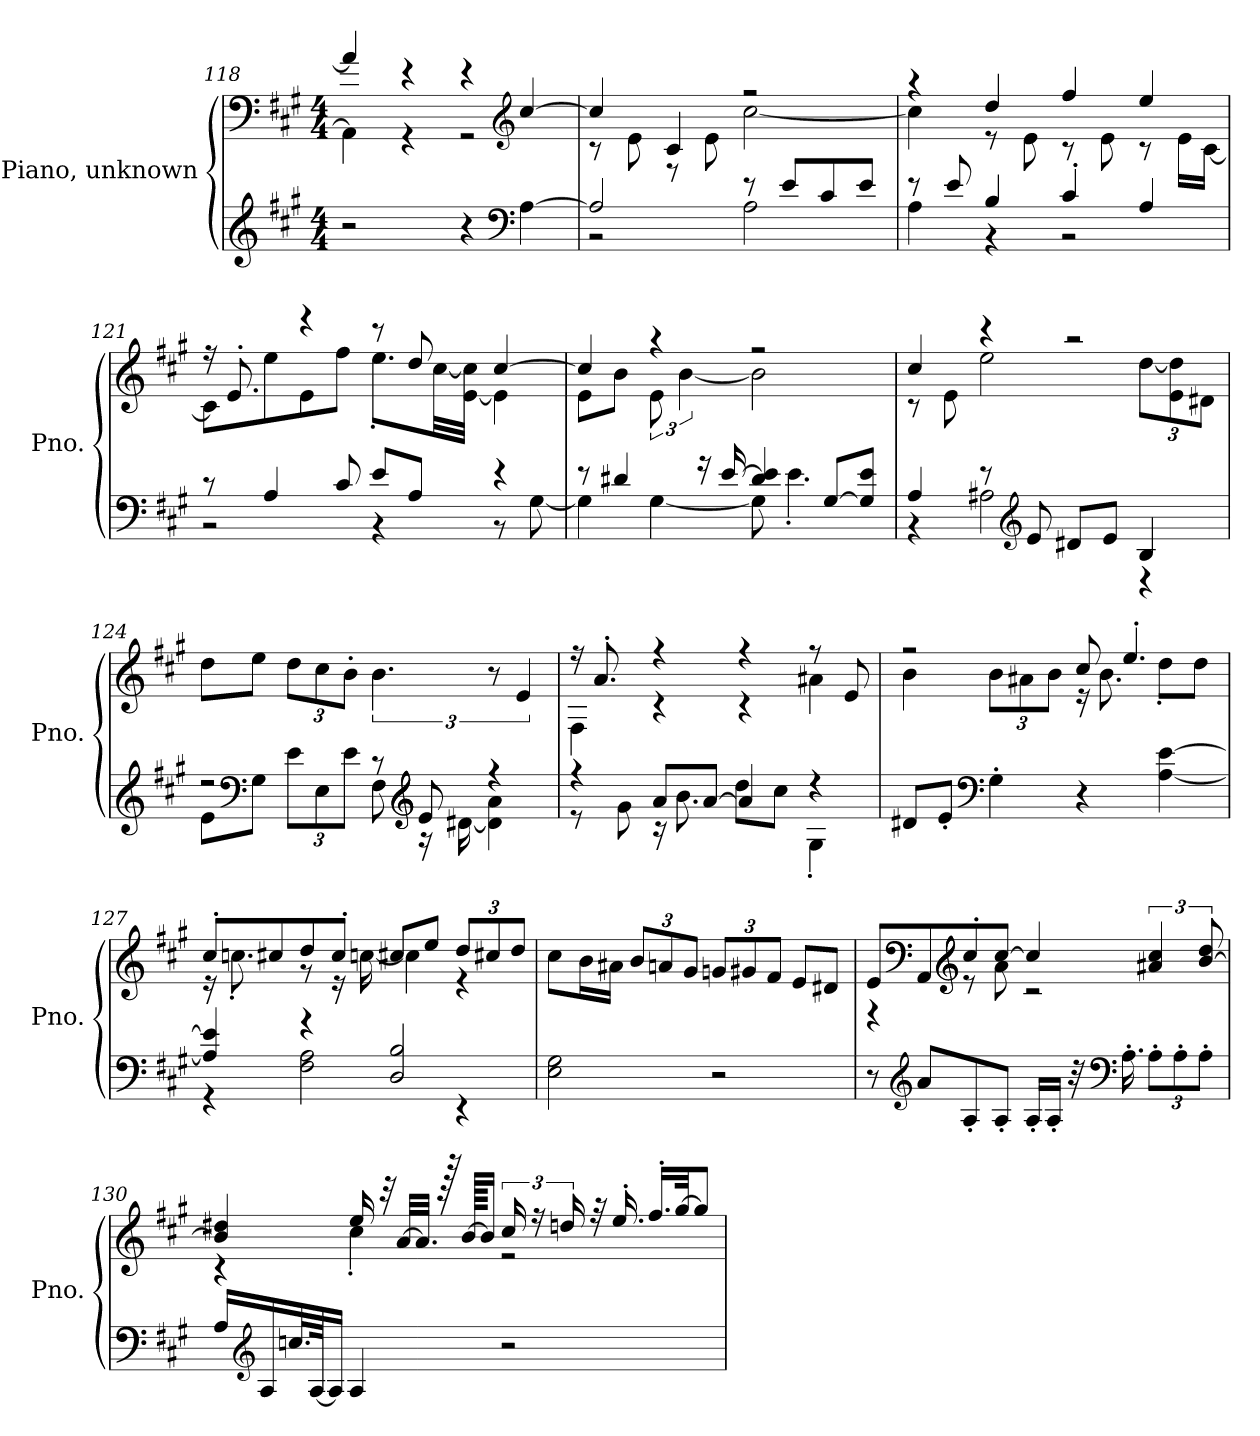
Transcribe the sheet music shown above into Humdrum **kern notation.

**kern	**kern
*part1	*part1
*staff2	*staff1
*I"Piano, unknown	*
*I'Pno.	*
*clefG2	*clefF4
*k[f#c#g#]	*k[f#c#g#]
*M4/4	*M4/4
=118	=118
*	*^
2r	4a/]	4AA\]
.	4r	4r
4r	4r	2r
*clefF4	*clefG2	*
[4A\	[4cc#/	.
=119	=119	=119
*^	*	*
2A/]	2r	4cc#/]	8r
.	.	.	8e\
.	.	4c#/	8r
.	.	.	8e\
8r	2A\	2r	[2cc#\
8e/L	.	.	.
8c#/	.	.	.
8e/J	.	.	.
!!LO:PB:g=z	!!
=120	=120	=120	=120
8r	4A\	4r	4cc#\]
8e/	.	.	.
4B/	4r	4dd/	8r
.	.	.	8e\
4c#'/	2r	4ff#/	8r
.	.	.	8e\
4A/	.	4ee/	8r
.	.	.	16e\LL
.	.	.	[16c#\JJ
=121	=121	=121	=121
8r	2r	16r	8c#\L]
.	.	8.e'/	.
4A/	.	.	8ee\
.	.	4r	8e\
8c#/	.	.	8ff#\J
8e/L	4r	8r	8.ee'\L
8A/J	.	8dd/	.
.	.	.	[32cc#\LL
.	.	.	[32e\ 32cc#\]JJJ
4r	8r	[4cc#/	4e\]
.	[8G#\	.	.
=122	=122	=122	=122
8r	4G#\]	4cc#/]	8e\L
4d#X/	.	.	8b\J
.	[4G#\	4r	12e\
.	.	.	[6b\
16r	.	.	.
[16e/	.	.	.
4d#/ 4e/]	8G#\]	2r	2b\]
.	4.e'\	.	.
[8G#/L	.	.	.
8G#/] 8e/J	.	.	.
!!LO:LB:g=z	!!
=123	=123	=123	=123
4A/	4r	4cc#/	8r
.	.	.	8e\
8r	2A#X\	4r	2ee\
*clefG2	*	*	*
8e/	.	.	.
8d#X/L	.	2r	.
8e/J	.	.	.
*	*	*	*Xbrackettup
4B/	4r	.	[12dd\L
.	.	.	12e\ 12dd\]
.	.	.	12d#X\J
*	*	*v	*v
=124	=124	=124
2r	8e\L	8dd\L
*clefF4	*	*
.	8G#\J	8ee\J
*	*Xbrackettup	*
.	12e\L	12dd\L
.	12E\	12cc#\
.	12e\J	12b'\J
*	*	*brackettup
8r	8F#\	6.b\
*clefG2	*	*
8e/	16r	.
.	[16d#X\	.
4r	4d#\] 4a\	12r
.	.	6e/
=125	=125	=125
*	*	*^
4r	8r	16r	4F#\
.	.	8.a'/	.
.	8g#\	.	.
8a/L	16r	4r	4r
.	8.b\	.	.
[8a/J	.	.	.
4a/]	8dd\L	4r	4r
.	8cc#\J	.	.
4r	4G#'\	8r	4a#X\
.	.	8e/	.
*v	*v	*	*
!!LO:LB:g=z	!!
=126	=126	=126
8d#X/L	2r	4b\
8e'/J	.	.
*clefF4	*	*
*	*	*Xbrackettup
4G#'\	.	12b\L
.	.	12a#X\
.	.	12b\J
4r	8cc#/	16r
.	.	8.b\
.	4.ee'/	.
[4A\ [4e\	.	8dd'\L
.	.	8dd\J
=127	=127	=127
*^	*	*
4A/] 4e/]	4r	8cc#'/L	16r
.	.	.	8.ccn'\
.	.	8cc#X/	.
4r	2F#\ 2A\	8dd/	8r
.	.	8cc#'/J	16r
.	.	.	[16ccn\
2D/ 2B/	.	8cc#X/L	4cc\]
.	.	8ee/J	.
.	4r	12dd/L	4r
.	.	12cc#X/	.
.	.	12dd/J	.
*v	*v	*	*
*	*v	*v
!!LO:LB:g=z
=128	=128
2E\ 2G#\	8cc#\L
.	16b\L
.	16a#X\JJ
.	12b/L
.	12an/
.	12g#/J
2r	12gn/L
.	12g#X/
.	12f#/J
.	8e/L
.	8d#X/J
=129	=129
*	*^
8r	8e/L	4r
*clefG2	*clefF4	*
8a/L	8AA/	.
*	*clefG2	*
8A'/	8cc#'/	8r
8A'/J	[8cc#/J	8a\
16A'/LL	4cc#/]	2r
16A'/JJ	.	.
32r	.	.
*clefF4	*	*
16.A'\	.	.
*	*brackettup	*
12A'\L	6a#X/ 6cc#/	.
12A'\	.	.
12A'\J	[12b/ 12dd/	.
!!LO:LB:g=z	!!
=130	=130	=130
16A/LL	4b/] 4dd#X/	4r
*clefG2	*	*
16A/	.	.
32.ccn/L	.	.
[64A/JK	.	.
16A/JJ]	.	.
4A/	16ee/	4cc#'\
.	32r	.
.	[32a/LLL	.
.	32.a/JJJ]	.
.	128r	.
.	[128b/KKKLL	.
.	16b/JJ]	.
2r	24cc#/	2r
.	24r	.
.	24ddn/	.
.	32r	.
.	16.ee'/	.
.	16.ff#'/LL	.
.	[32gg#/JK	.
.	8gg#/J]	.
*	*v	*v
=	=
*-	*-
